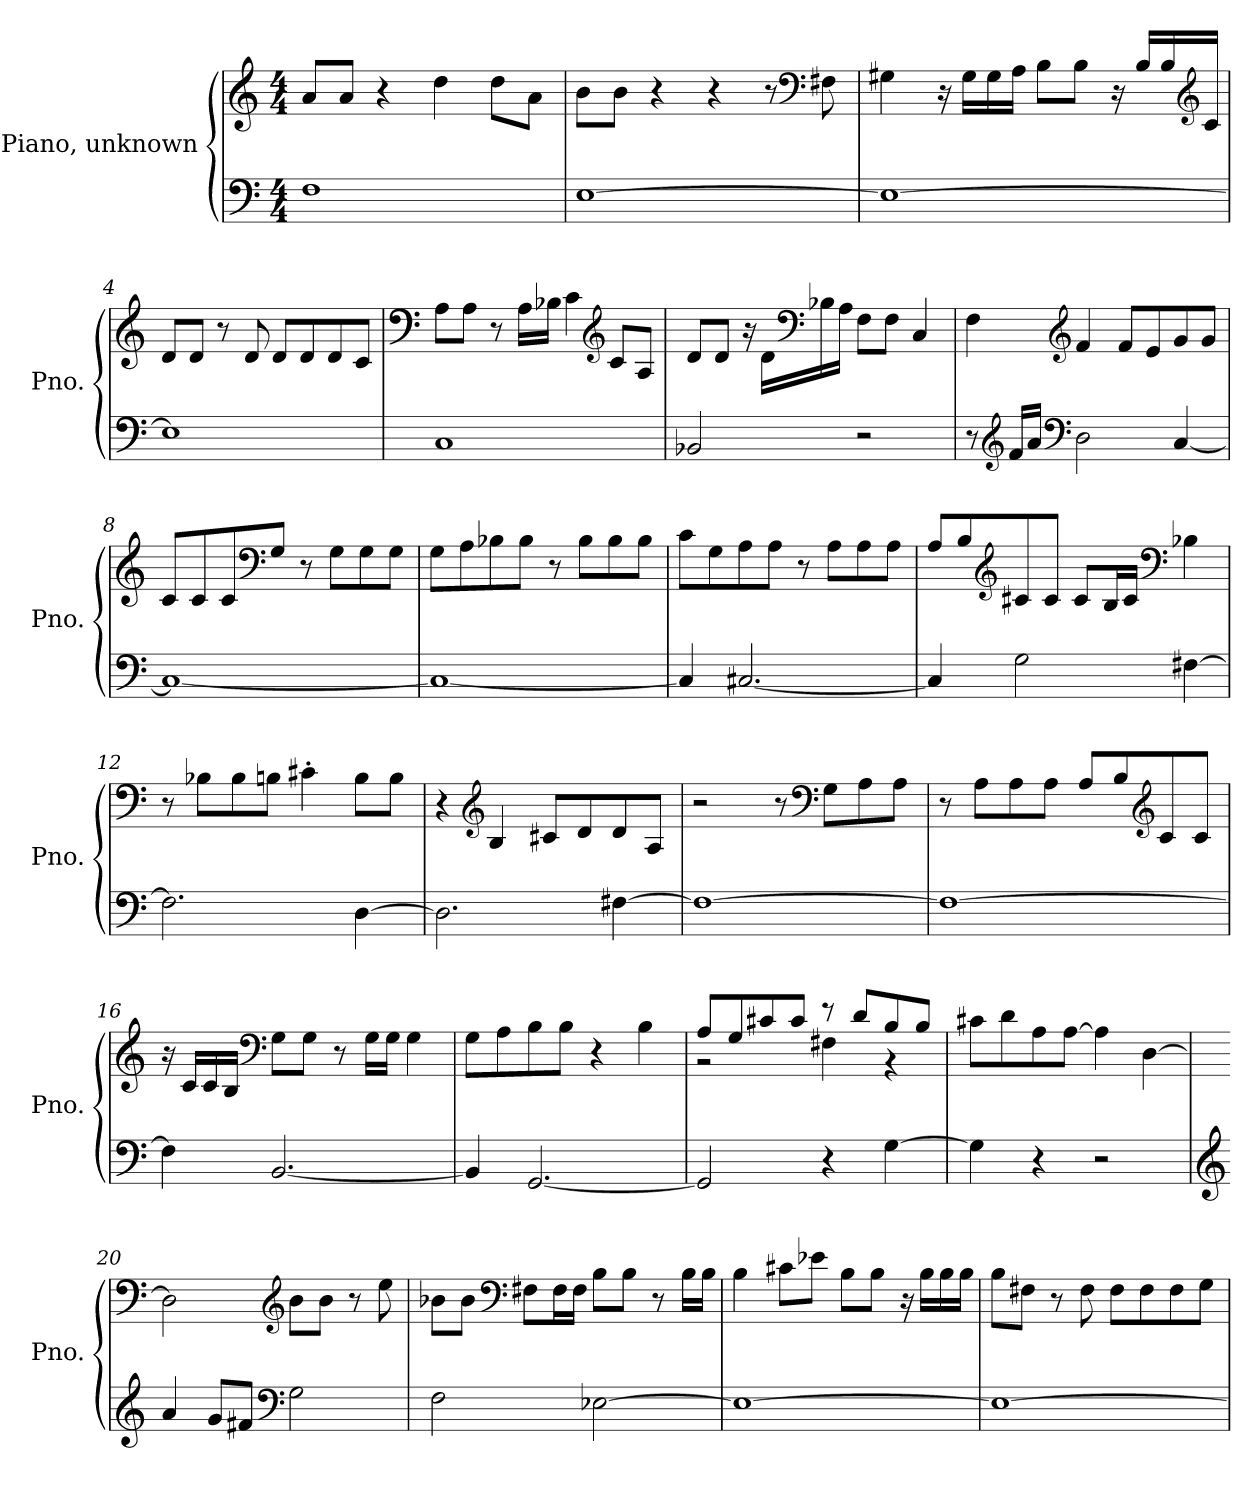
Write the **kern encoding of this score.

**kern	**kern
*part1	*part1
*staff2	*staff1
*I"Piano, unknown	*
*I'Pno.	*
*clefF4	*clefG2
*k[]	*k[]
*M4/4	*M4/4
*MM120	*MM120
=1	=1
1F	8a/L
.	8a/J
.	4r
.	4dd\
.	8dd\L
.	8a\J
=2	=2
[1E	8b\L
.	8b\J
.	4r
.	4r
.	8r
*	*clefF4
.	8F#X\
=3	=3
1E_	4G#X\
.	16r
.	16G#\LL
.	16G#\
.	16A\JJ
.	8B\L
.	8B\J
.	16r
.	16B/LL
.	16B/
*	*clefG2
.	16c/JJ
=4	=4
1E]	8d/L
.	8d/J
.	8r
.	8d/
.	8d/L
.	8d/
.	8d/
.	8c/J
!!LO:LB:g=z
=5	=5
*	*clefF4
1C	8A\L
.	8A\J
.	8r
.	16A\LL
.	16B-X\JJ
.	4c\
*	*clefG2
.	8c/L
.	8A/J
=6	=6
2BB-X/	8d/L
.	8d/J
.	16r
.	16d\LL
*	*clefF4
.	16B-X\
.	16A\JJ
2r	8F\L
.	8F\J
.	4C/
=7	=7
8r	4F\
*clefG2	*
16f/LL	.
16a/JJ	.
*clefF4	*clefG2
2D\	4f/
.	8f/L
.	8e/
[4C/	8g/
.	8g/J
=8	=8
1C_	8c/L
.	8c/
.	8c/
*	*clefF4
.	8G/J
.	8r
.	8G\L
.	8G\
.	8G\J
!!LO:LB:g=z
=9	=9
1C_	8G\L
.	8A\
.	8B-X\
.	8B-\J
.	8r
.	8B-\L
.	8B-\
.	8B-\J
=10	=10
4C/]	8c\L
.	8G\
[2.C#X/	8A\
.	8A\J
.	8r
.	8A\L
.	8A\
.	8A\J
=11	=11
4C#/]	8A/L
.	8B/
*	*clefG2
2G\	8c#X/
.	8c#/J
.	8c#/L
.	16B/L
.	16c#/JJ
*	*clefF4
[4F#X\	4B-X\
=12	=12
2.F#\]	8r
.	8B-X\L
.	8B-\
.	8Bn\J
.	4c#X'\
[4D\	8B\L
.	8B\J
!!LO:LB:g=z
=13	=13
2.D\]	4r
*	*clefG2
.	4B/
.	8c#X/L
.	8d/
[4F#X\	8d/
.	8A/J
=14	=14
1F#_	2r
.	8r
*	*clefF4
.	8G\L
.	8A\
.	8A\J
=15	=15
1F#_	8r
.	8A\L
.	8A\
.	8A\J
.	8A/L
.	8B/
*	*clefG2
.	8c/
.	8c/J
=16	=16
4F#\]	16r
.	16c/LL
.	16c/
.	16B/JJ
*	*clefF4
[2.BB/	8G\L
.	8G\J
.	8r
.	16G\LL
.	16G\JJ
.	4G\
=17	=17
4BB/]	8G\L
.	8A\
[2.GG/	8B\
.	8B\J
.	4r
.	4B\
!!LO:LB:g=z
=18	=18
*	*^
2GG/]	8A/L	2r
.	8G/	.
.	8c#X/	.
.	8c#/J	.
4r	8r	4F#X\
.	8d/L	.
[4G\	8B/	4r
.	8B/J	.
*	*v	*v
=19	=19
4G\]	8c#X\L
.	8d\
4r	8A\
.	[8A\J
2r	4A\]
.	[4D\
=20	=20
*clefG2	*
4a/	2D\]
8g/L	.
8f#X/J	.
*clefF4	*clefG2
2G\	8b\L
.	8b\J
.	8r
.	8ee\
=21	=21
2F\	8b-X\L
.	8b-\J
*	*clefF4
.	8F#X\L
.	16F#\L
.	16F#\JJ
[2E-X\	8B\L
.	8B\J
.	8r
.	16B\LL
.	16B\JJ
!!LO:LB:g=z
=22	=22
1E-_	4B\
.	8c#X\L
.	8e-X\J
.	8B\L
.	8B\J
.	16r
.	16B\LL
.	16B\
.	16B\JJ
=23	=23
1E-_	8B\L
.	8F#X\J
.	8r
.	8F#\
.	8F#\L
.	8F#\
.	8F#\
.	8G\J
=	=
*-	*-
